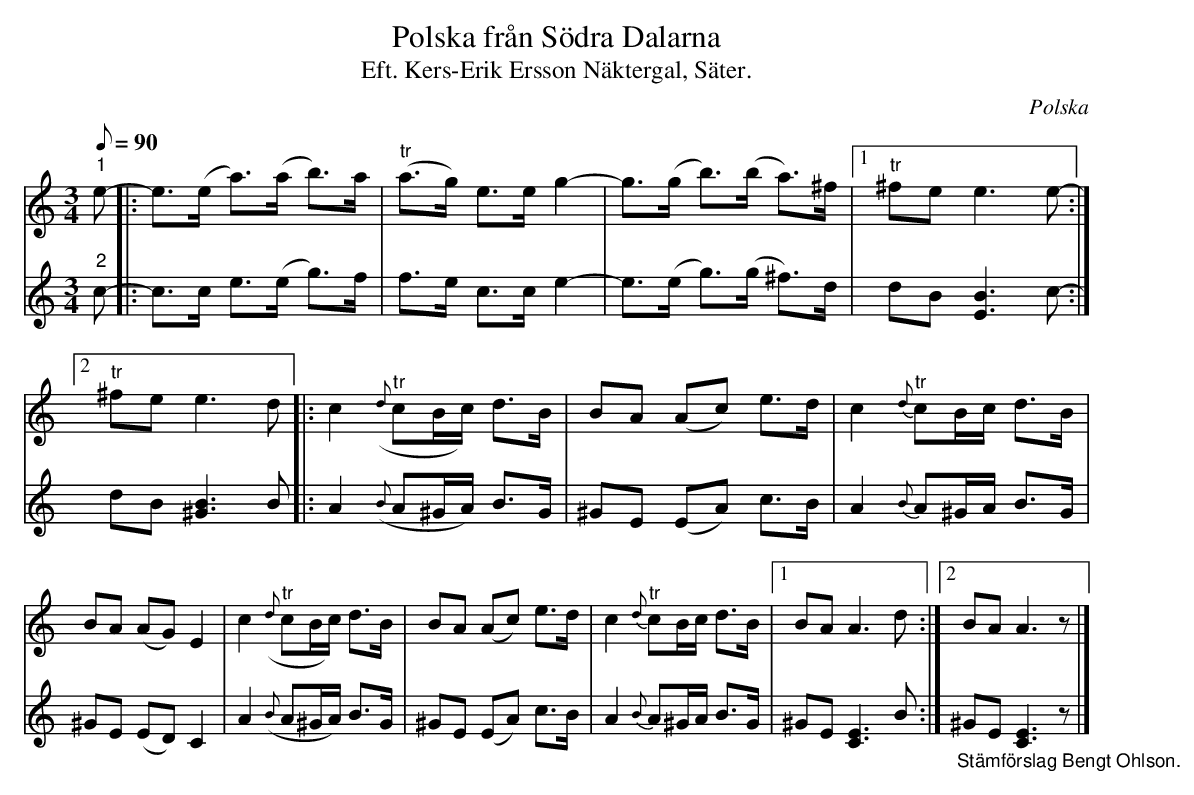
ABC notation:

X:1
T:Polska från Södra Dalarna
T:Eft. Kers-Erik Ersson Näktergal, Säter.
L:1/8
M:3/4
O:Polska
Q:90
K:none
V:1
"^1" e- [|: e>(e a>)(a b>)a |"^tr" (a>g) e>e g2- | g>(g b>)(b a>)^f |1"^tr" ^fe e3 e- :|]2
"^tr" ^fe e3 d [|: c2({d}"^tr" cB/c/) d>B | BA (Ac) e>d | c2{d}"^tr" cB/c/ d>B | BA (AG) E2 |
c2({d}"^tr" cB/c/) d>B | BA (Ac) e>d | c2{d}"^tr" cB/c/ d>B |1 BA A3 d :|]2 BA A3 z |]
V:2
"^2" c-  [|:  c>c e>(e g>)f  |  f>e c>c e2-  |  e>(e g>)(g ^f>)d  |1  dB [EB]3 c-  :|]2  dB [^GB]3 B  [|:
A2({B} A^G/A/) B>G  |  ^GE (EA) c>B  |  A2{B} A^G/A/ B>G  |  ^GE (ED) C2  |  A2({B} A^G/A/) B>G  |
^GE (EA) c>B  |  A2{B} A^G/A/ B>G  |1  ^GE [CE]3 B  :|]2 "_Stämförslag Bengt Ohlson." ^GE [CE]3 z  |]
